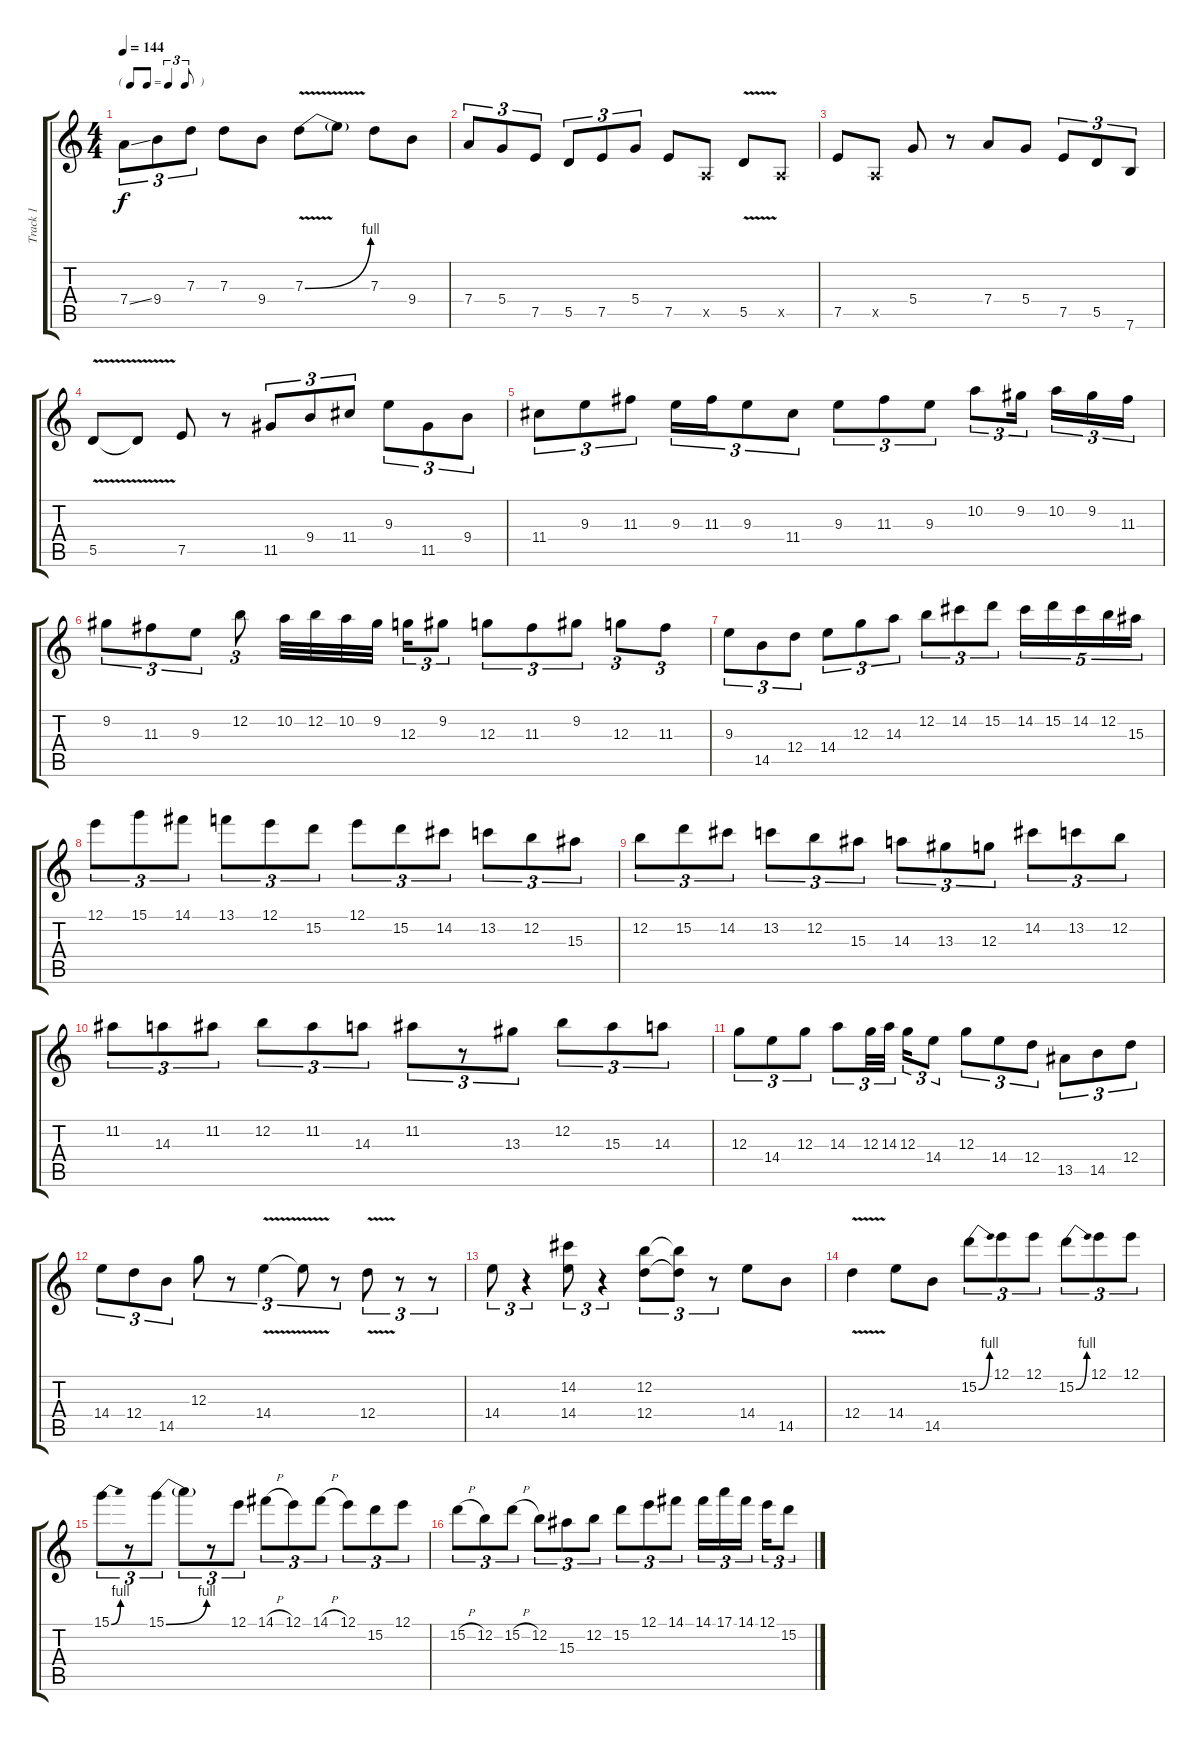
\track ("Track 1" "Track 1") {instrument acousticguitarsteel}
\staff {score tabs}
\tuning (E4 B3 G3 D3 A2 E2) {hide}
\ts (4 4)
\tf triplet8th
\tempo 144
\clef g2
\ks c
7.4{ss}.8{tu (3 2) dy f} 9.4.8{tu (3 2)} 7.3.8{tu (3 2)} 7.3.8 9.4.8 7.3{be (bend 0 0 60 4) v}.8 7.3{t}.8 7.3.8 9.4.8 |
7.4.8{tu (3 2)} 5.4.8{tu (3 2)} 7.5.8{tu (3 2)} 5.5.8{tu (3 2)} 7.5.8{tu (3 2)} 5.4.8{tu (3 2)} 7.5.8 0.5{x}.8 5.5{v}.8 0.5{x}.8 |
7.5.8 0.5{x}.8 5.4.8 r.8 7.4.8 5.4.8 7.5.8{tu (3 2)} 5.5.8{tu (3 2)} 7.6.8{tu (3 2)} |
5.5{v}.8 5.5{t}.8 7.5.8 r.8 11.5.8{tu (3 2)} 9.4.8{tu (3 2)} 11.4.8{tu (3 2)} 9.3.8{tu (3 2)} 11.5.8{tu (3 2)} 9.4.8{tu (3 2)} |
11.4.8{tu (3 2)} 9.3.8{tu (3 2)} 11.3.8{tu (3 2)} 9.3.16{tu (3 2)} 11.3.16{tu (3 2)} 9.3.8{tu (3 2)} 11.4.8{tu (3 2)} 9.3.8{tu (3 2)} 11.3.8{tu (3 2)} 9.3.8{tu (3 2)} 10.2.8{tu (3 2)} 9.2.16{tu (3 2) beam splitsecondary} 10.2.16{tu (3 2)} 9.2.16{tu (3 2)} 11.3.16{tu (3 2)} |
9.2.8{tu (3 2)} 11.3.8{tu (3 2)} 9.3.8{tu (3 2)} 12.2.8{tu (3 2)} 10.2.32 12.2.32 10.2.32 9.2.32{beam splitsecondary} 12.3.16{tu (3 2)} 9.2.8{tu (3 2)} 12.3.8{tu (3 2)} 11.3.8{tu (3 2)} 9.2.8{tu (3 2)} 12.3.8{tu (3 2)} 11.3.8{tu (3 2)} |
9.3.8{tu (3 2)} 14.5.8{tu (3 2)} 12.4.8{tu (3 2)} 14.4.8{tu (3 2)} 12.3.8{tu (3 2)} 14.3.8{tu (3 2)} 12.2.8{tu (3 2)} 14.2.8{tu (3 2)} 15.2.8{tu (3 2)} 14.2.16{tu (5 4)} 15.2.16{tu (5 4)} 14.2.16{tu (5 4)} 12.2.16{tu (5 4)} 15.3.16{tu (5 4)} |
12.1.8{tu (3 2)} 15.1.8{tu (3 2)} 14.1.8{tu (3 2)} 13.1.8{tu (3 2)} 12.1.8{tu (3 2)} 15.2.8{tu (3 2)} 12.1.8{tu (3 2)} 15.2.8{tu (3 2)} 14.2.8{tu (3 2)} 13.2.8{tu (3 2)} 12.2.8{tu (3 2)} 15.3.8{tu (3 2)} |
12.2.8{tu (3 2)} 15.2.8{tu (3 2)} 14.2.8{tu (3 2)} 13.2.8{tu (3 2)} 12.2.8{tu (3 2)} 15.3.8{tu (3 2)} 14.3.8{tu (3 2)} 13.3.8{tu (3 2)} 12.3.8{tu (3 2)} 14.2.8{tu (3 2)} 13.2.8{tu (3 2)} 12.2.8{tu (3 2)} |
11.2.8{tu (3 2)} 14.3.8{tu (3 2)} 11.2.8{tu (3 2)} 12.2.8{tu (3 2)} 11.2.8{tu (3 2)} 14.3.8{tu (3 2)} 11.2.8{tu (3 2)} r.8{tu (3 2)} 13.3.8{tu (3 2)} 12.2.8{tu (3 2)} 15.3.8{tu (3 2)} 14.3.8{tu (3 2)} |
12.3.8{tu (3 2)} 14.4.8{tu (3 2)} 12.3.8{tu (3 2)} 14.3.8{tu (3 2)} 12.3.32{tu (3 2)} 14.3.32{tu (3 2) beam splitsecondary} 12.3.16{tu (3 2)} 14.4.8{tu (3 2)} 12.3.8{tu (3 2)} 14.4.8{tu (3 2)} 12.4.8{tu (3 2)} 13.5.8{tu (3 2)} 14.5.8{tu (3 2)} 12.4.8{tu (3 2)} |
14.4.8{tu (3 2)} 12.4.8{tu (3 2)} 14.5.8{tu (3 2)} 12.3.8{tu (3 2)} r.8{tu (3 2)} 14.4{v}.4{tu (3 2)} 14.4{t}.8{tu (3 2)} r.8{tu (3 2)} 12.4{v}.8{tu (3 2)} r.8{tu (3 2)} r.8{tu (3 2)} |
14.4.8{tu (3 2)} r.4{tu (3 2)} (14.2 14.4).8{tu (3 2)} r.4{tu (3 2)} (12.2 12.4).8{tu (3 2)} (12.2{t} 12.4{t}).8{tu (3 2)} r.8{tu (3 2)} 14.4.8 14.5.8 |
12.4{v}.4 14.4.8 14.5.8 15.2{be (bend 0 0 60 4)}.8{tu (3 2)} 12.1.8{tu (3 2)} 12.1.8{tu (3 2)} 15.2{be (bend 0 0 60 4)}.8{tu (3 2)} 12.1.8{tu (3 2)} 12.1.8{tu (3 2)} |
15.1{be (bend 0 0 60 4)}.8{tu (3 2)} r.8{tu (3 2)} 15.1{be (bend 0 0 60 4)}.8{tu (3 2)} 15.1{t}.8{tu (3 2)} r.8{tu (3 2)} 12.1.8{tu (3 2)} 14.1{h}.8{tu (3 2)} 12.1.8{tu (3 2)} 14.1{h}.8{tu (3 2)} 12.1.8{tu (3 2)} 15.2.8{tu (3 2)} 12.1.8{tu (3 2)} |
15.2{h}.8{tu (3 2)} 12.2.8{tu (3 2)} 15.2{h}.8{tu (3 2)} 12.2.8{tu (3 2)} 15.3.8{tu (3 2)} 12.2.8{tu (3 2)} 15.2.8{tu (3 2)} 12.1.8{tu (3 2)} 14.1.8{tu (3 2)} 14.1.16{tu (3 2)} 17.1.16{tu (3 2)} 14.1.16{tu (3 2) beam splitsecondary} 12.1.16{tu (3 2)} 15.2.8{tu (3 2)}
